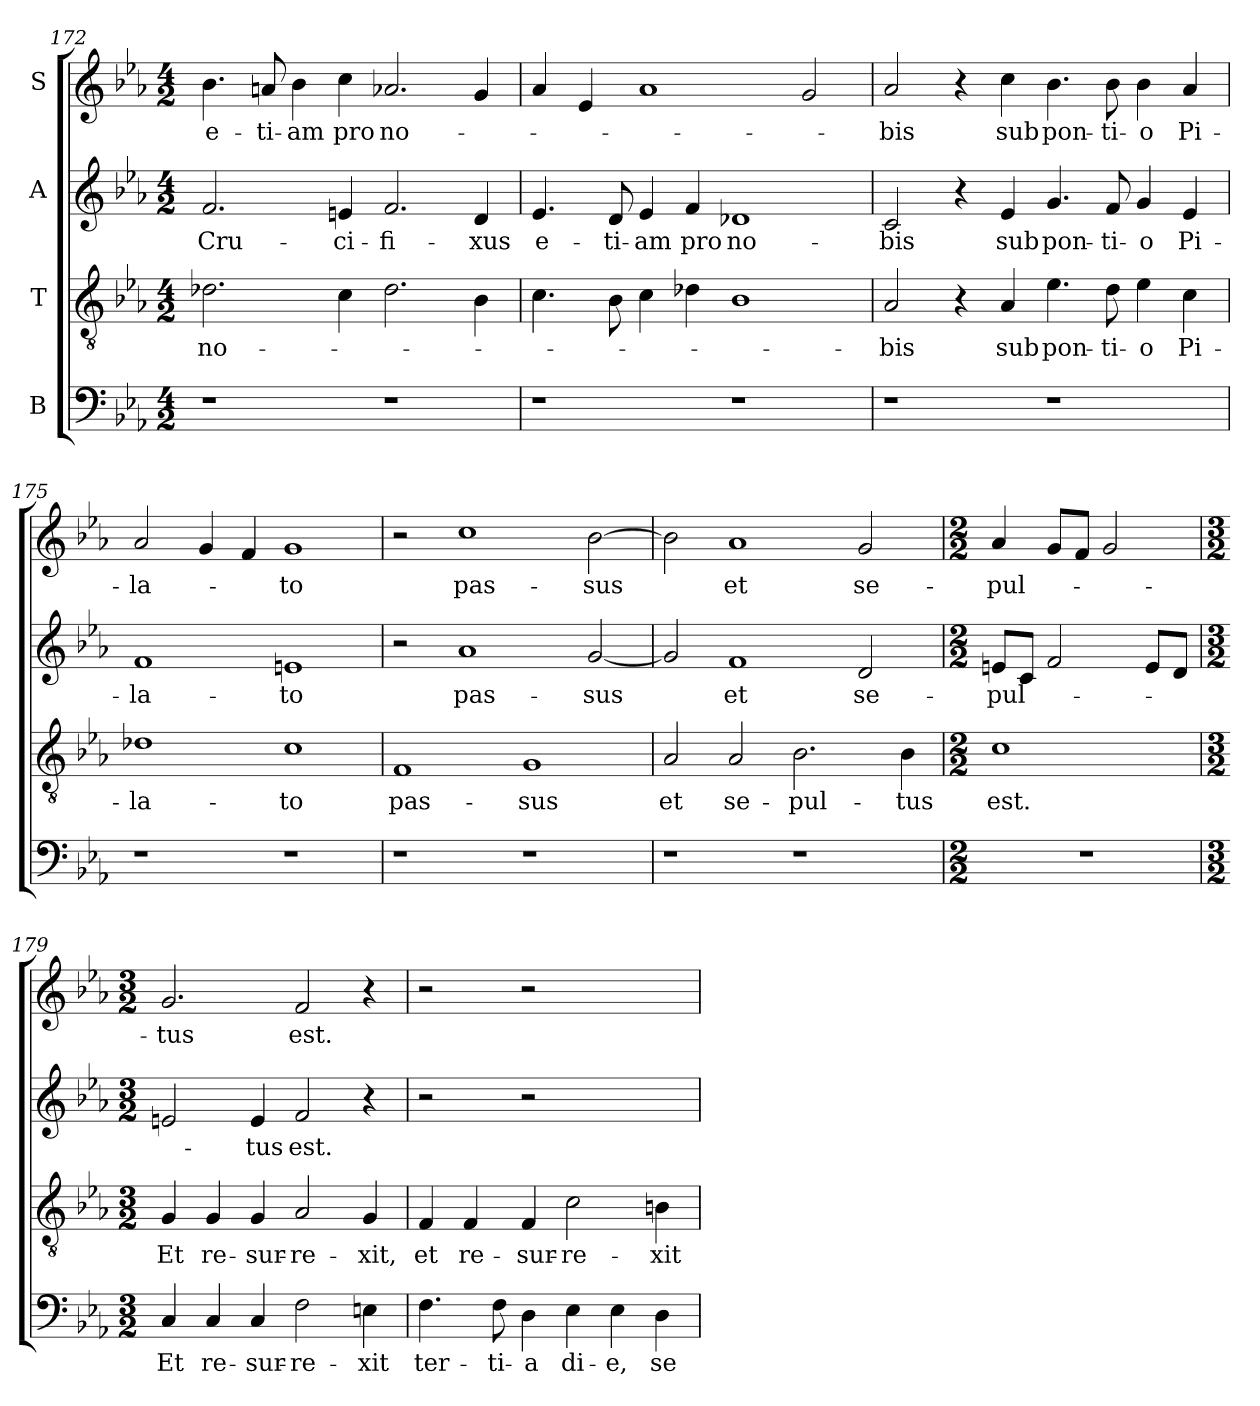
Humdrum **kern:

**kern	**text	**kern	**text	**kern	**text	**kern	**text
*part4	*part4	*part3	*part3	*part2	*part2	*part1	*part1
*staff4	*staff4	*staff3	*staff3	*staff2	*staff2	*staff1	*staff1
*I"B	*	*I"T	*	*I"A	*	*I"S	*
*clefF4	*	*clefGv2	*	*clefG2	*	*clefG2	*
*k[b-e-a-]	*	*k[b-e-a-]	*	*k[b-e-a-]	*	*k[b-e-a-]	*
*E-:	*	*E-:	*	*E-:	*	*E-:	*
*M4/2	*	*M4/2	*	*M4/2	*	*M4/2	*
=172	=172	=172	=172	=172	=172	=172	=172
1r	.	2.d-X\	no-	2.f/	Cru-	4.b-\	e-
.	.	.	.	.	.	8an/	-ti-
.	.	.	.	.	.	4b-\	am
.	.	4c\	.	4en/	-ci-	4cc\	pro
1r	.	2.d-\	.	2.f/	fi-	2.a-X/	no-
.	.	4B-\	.	4d/	xus	4g/	.
=173	=173	=173	=173	=173	=173	=173	=173
1r	.	4.c\	.	4.e-/	e-	4a-/	.
.	.	.	.	.	.	4e-/	.
.	.	8B-\	.	8d/	ti-	.	.
.	.	4c\	.	4e-/	am	1a-	.
.	.	4d-X\	.	4f/	pro	.	.
1r	.	1B-	.	1d-X	no-	.	.
.	.	.	.	.	.	2g/	.
=174	=174	=174	=174	=174	=174	=174	=174
1r	.	2A-/	bis	2c/	bis	2a-/	-bis
.	.	4r	.	4r	.	4r	.
.	.	4A-/	sub	4e-/	sub	4cc\	sub
1r	.	4.e-\	pon-	4.g/	pon-	4.b-\	pon-
.	.	8d\	-ti-	8f/	-ti-	8b-\	-ti-
.	.	4e-\	o	4g/	o	4b-\	o
.	.	4c\	Pi-	4e-/	Pi-	4a-/	Pi-
!!LO:PB:g=z
=175	=175	=175	=175	=175	=175	=175	=175
1r	.	1d-X	-la-	1f	-la-	2a-/	-la-
.	.	.	.	.	.	4g/	.
.	.	.	.	.	.	4f/	.
1r	.	1c	to	1en	to	1g	to
!!LO:PB:g=z
=176	=176	=176	=176	=176	=176	=176	=176
1r	.	1F	pas-	2r	.	2r	.
.	.	.	.	1a-	pas-	1cc	pas-
1r	.	1G	-sus	.	.	.	.
.	.	.	.	[2g/	sus	[2b-\	sus
=177	=177	=177	=177	=177	=177	=177	=177
1r	.	2A-/	et	2g/]	.	2b-\]	.
.	.	2A-/	se-	1f	et	1a-	et
1r	.	2.B-\	pul-	.	.	.	.
.	.	.	.	2d/	se-	2g/	se-
.	.	4B-\	tus	.	.	.	.
=178	=178	=178	=178	=178	=178	=178	=178
*M2/2	*	*M2/2	*	*M2/2	*	*M2/2	*
1r	.	1c	est.	8en/L	pul-	4a-/	pul-
.	.	.	.	8c/J	.	.	.
.	.	.	.	2f/	.	8g/L	.
.	.	.	.	.	.	8f/J	.
.	.	.	.	.	.	2g/	.
.	.	.	.	8e/L	.	.	.
.	.	.	.	8d/J	.	.	.
=179	=179	=179	=179	=179	=179	=179	=179
*M3/2	*	*M3/2	*	*M3/2	*	*M3/2	*
4C/	Et	4G/	Et	2en/	.	2.g/	tus
4C/	re-	4G/	re-	.	.	.	.
4C/	sur-	4G/	sur-	4e/	tus	.	.
2F\	re-	2A-/	re-	2f/	est.	2f/	est.
4En\	xit	4G/	xit,	4r	.	4r	.
!!LO:PB:g=z
=180	=180	=180	=180	=180	=180	=180	=180
4.F\	ter-	4F/	et	2r	.	2r	.
.	.	4F/	re-	.	.	.	.
8F\	-ti-	.	.	.	.	.	.
4D\	a	4F/	-sur-	2r	.	2r	.
4E-\	di-	2c\	re-	.	.	.	.
4E-\	-e,	.	.	2ryy	.	2ryy	.
4D\	se-	4Bn\	xit	.	.	.	.
=	=	=	=	=	=	=	=
*-	*-	*-	*-	*-	*-	*-	*-
